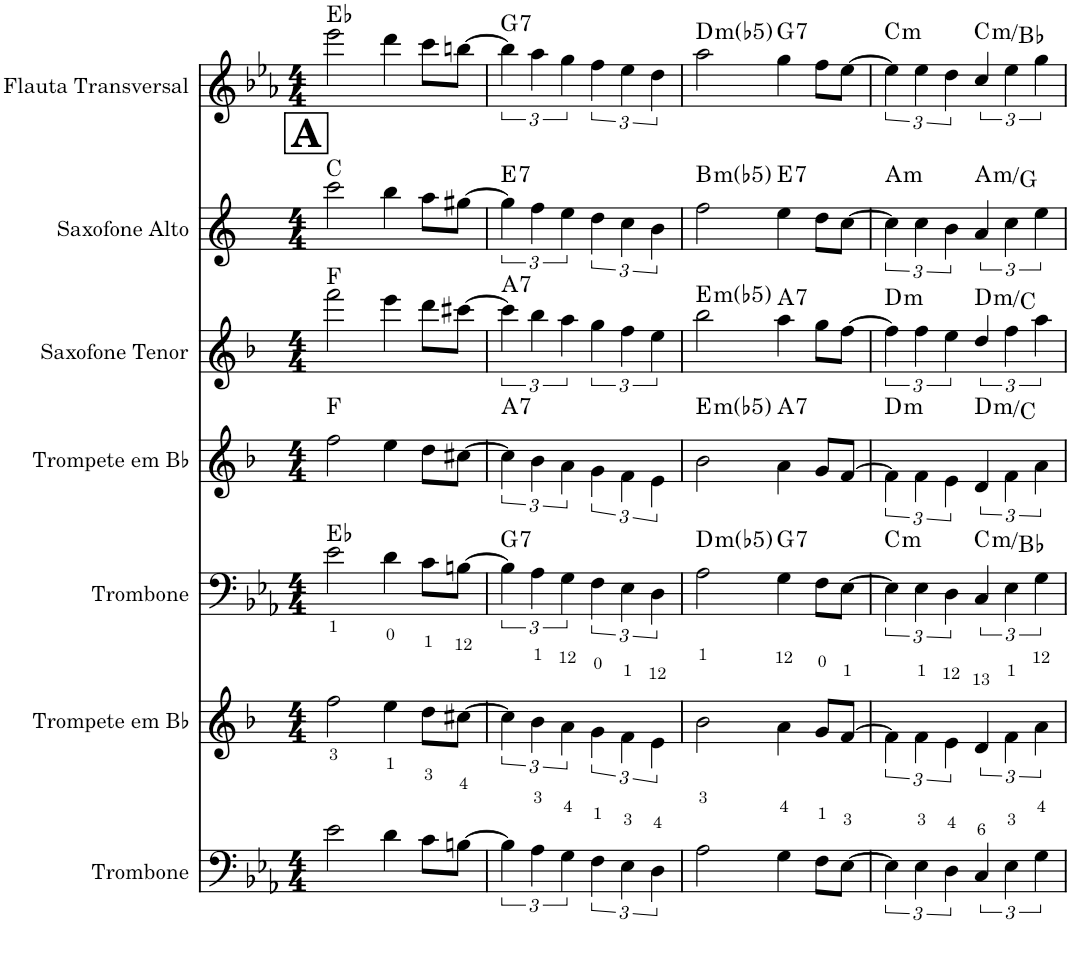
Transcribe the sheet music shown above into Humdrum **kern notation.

**kern	**kern	**kern	**harte	**kern	**harte	**kern	**harte	**kern	**harte	**kern	**harte
*part7	*part6	*part5	*part5	*part4	*part4	*part3	*part3	*part2	*part2	*part1	*part1
*staff7	*staff6	*staff5	*	*staff4	*	*staff3	*	*staff2	*	*staff1	*
*I"Trombone	*I"Trompete em Bb	*I"Trombone	*	*I"Trompete em Bb	*	*I"Saxofone Tenor	*	*I"Saxofone Alto	*	*I"Flauta Transversal	*
*I'Tbn.	*I'Tpt. em Bb	*I'Tbn.	*	*I'Tpt. em Bb	*	*I'Sax. Tn.	*	*	*	*I'Fl.	*
*clefF4	*clefG2	*clefF4	*	*clefG2	*	*clefG2	*	*clefG2	*	*clefG2	*
*	*Trd1c2	*	*	*Trd1c2	*	*Trd8c14	*	*Trd5c9	*	*	*
*k[b-e-a-]	*k[b-]	*k[b-e-a-]	*	*k[b-]	*	*k[b-]	*	*k[]	*	*k[b-e-a-]	*
*M4/4	*M4/4	*M4/4	*	*M4/4	*	*M4/4	*	*M4/4	*	*M4/4	*
!!LO:REH:place=s1:b:B:cj:fs=18.5691:t=A
=1	=1	=1	=1	=1	=1	=1	=1	=1	=1	=1	=1
2e-\	2ff\	2e-\	Eb:maj	2ff\	F:maj	2fff\	F:maj	2ccc\	C:maj	2eee-\	Eb:maj
4d\	4ee\	4d\	.	4ee\	.	4eee\	.	4bb\	.	4ddd\	.
8c\L	8dd\L	8c\L	.	8dd\L	.	8ddd\L	.	8aa\L	.	8ccc\L	.
[8Bn\J	[8cc#X\J	[8Bn\J	.	[8cc#X\J	.	[8ccc#X\J	.	[8gg#X\J	.	[8bbn\J	.
=2	=2	=2	=2	=2	=2	=2	=2	=2	=2	=2	=2
!	!	!	!LO:H:kt=7	!	!LO:H:kt=7	!	!LO:H:kt=7	!	!LO:H:kt=7	!	!LO:H:kt=7
6B\]	6cc#\]	6B\]	G:7	6cc#\]	A:7	6ccc#\]	A:7	6gg#\]	E:7	6bb\]	G:7
6A-\	6b-\	6A-\	.	6b-\	.	6bb-\	.	6ff\	.	6aa-\	.
6G\	6a\	6G\	.	6a\	.	6aa\	.	6ee\	.	6gg\	.
6F\	6g\	6F\	.	6g\	.	6gg\	.	6dd\	.	6ff\	.
6E-\	6f\	6E-\	.	6f\	.	6ff\	.	6cc\	.	6ee-\	.
6D\	6e\	6D\	.	6e\	.	6ee\	.	6b\	.	6dd\	.
=3	=3	=3	=3	=3	=3	=3	=3	=3	=3	=3	=3
!	!	!	!LO:H:kt=m	!	!LO:H:kt=m	!	!LO:H:kt=m	!	!LO:H:kt=m	!	!LO:H:kt=m
2A-\	2b-\	2A-\	D:(b3,b5)	2b-\	E:(b3,b5)	2bb-\	E:(b3,b5)	2ff\	B:(b3,b5)	2aa-\	D:(b3,b5)
!	!	!	!LO:H:kt=7	!	!LO:H:kt=7	!	!LO:H:kt=7	!	!LO:H:kt=7	!	!LO:H:kt=7
4G\	4a\	4G\	G:7	4a\	A:7	4aa\	A:7	4ee\	E:7	4gg\	G:7
8F\L	8g/L	8F\L	.	8g/L	.	8gg\L	.	8dd\L	.	8ff\L	.
[8E-\J	[8f/J	[8E-\J	.	[8f/J	.	[8ff\J	.	[8cc\J	.	[8ee-\J	.
=4	=4	=4	=4	=4	=4	=4	=4	=4	=4	=4	=4
!	!	!	!LO:H:kt=m	!	!LO:H:kt=m	!	!LO:H:kt=m	!	!LO:H:kt=m	!	!LO:H:kt=m
6E-\]	6f\]	6E-\]	C:min	6f\]	D:min	6ff\]	D:min	6cc\]	A:min	6ee-\]	C:min
6E-\	6f\	6E-\	.	6f\	.	6ff\	.	6cc\	.	6ee-\	.
6D\	6e\	6D\	.	6e\	.	6ee\	.	6b\	.	6dd\	.
!	!	!	!LO:H:kt=m	!	!LO:H:kt=m	!	!LO:H:kt=m	!	!LO:H:kt=m	!	!LO:H:kt=m
6C/	6d/	6C/	C:min/b7	6d/	D:min/b7	6dd/	D:min/b7	6a/	A:min/b7	6cc/	C:min/b7
6E-\	6f\	6E-\	.	6f\	.	6ff\	.	6cc\	.	6ee-\	.
6G\	6a\	6G\	.	6a\	.	6aa\	.	6ee\	.	6gg\	.
=	=	=	=	=	=	=	=	=	=	=	=
*-	*-	*-	*-	*-	*-	*-	*-	*-	*-	*-	*-
